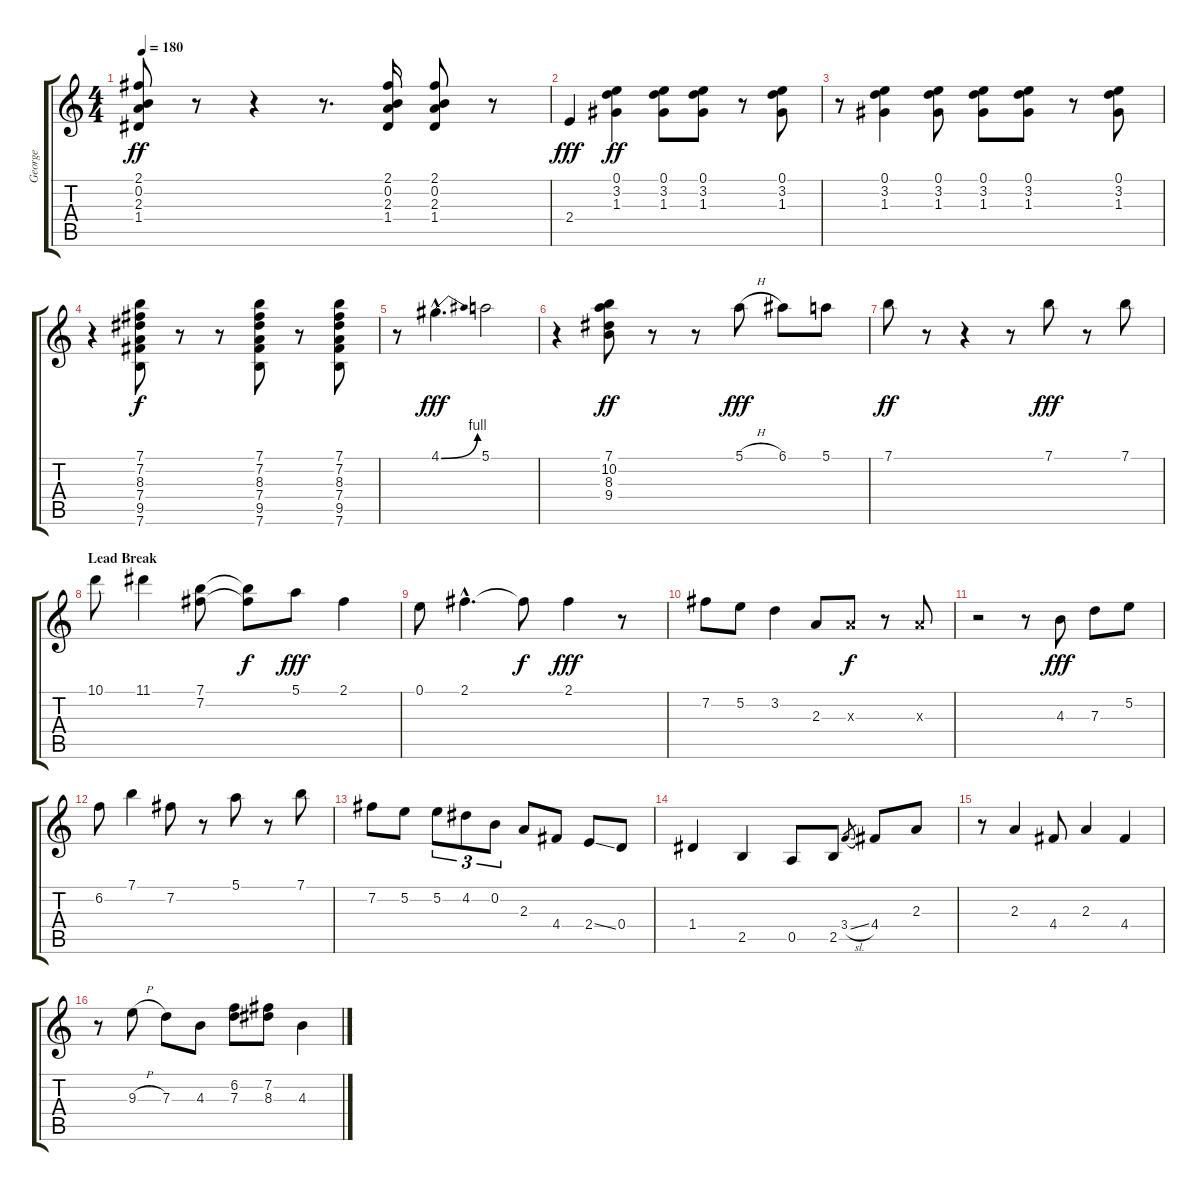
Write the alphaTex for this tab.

\track ("George" "George") {instrument electricguitarjazz}
\staff {score tabs}
\tuning (E4 B3 G3 D3 A2 E2) {hide}
\ts (4 4)
\tempo 180
\clef g2
\ks c
(2.1 0.2 2.3 1.4).8{dy ff} r.8 r.4 r.8{d} (2.1 0.2 2.3 1.4).16 (2.1 0.2 2.3 1.4).8 r.8 |
2.4.4{dy fff} (0.1 3.2 1.3).4{dy ff} (0.1 3.2 1.3).8 (0.1 3.2 1.3).8 r.8 (0.1 3.2 1.3).8 |
r.8 (0.1 3.2 1.3).4 (0.1 3.2 1.3).8 (0.1 3.2 1.3).8 (0.1 3.2 1.3).8 r.8 (0.1 3.2 1.3).8 |
r.4 (7.1 7.2 8.3 7.4 9.5 7.6).8{dy f} r.8 r.8 (7.1 7.2 8.3 7.4 9.5 7.6).8 r.8 (7.1 7.2 8.3 7.4 9.5 7.6).8 |
r.8 4.1{be (bend 0 0 60 4) hac}.4{d dy fff} 5.1.2 |
r.4 (7.1 10.2 8.3 9.4).8{dy ff} r.8 r.8 5.1{h}.8{dy fff} 6.1.8 5.1.8 |
7.1.8{dy ff} r.8 r.4 r.8 7.1.8{dy fff} r.8 7.1.8 |
\section ("" "Lead Break")
10.1.8 11.1.4 (7.1 7.2).8 (7.1{t} 7.2{t}).8{dy f} 5.1.8{dy fff} 2.1.4 |
0.1.8 2.1{hac}.4{d} 2.1{t}.8{dy f} 2.1.4{dy fff} r.8 |
7.2.8 5.2.8 3.2.4 2.3.8 2.3{x}.8{dy f} r.8 2.3{x}.8 |
r.2 r.8 4.3.8{dy fff} 7.3.8 5.2.8 |
6.2.8 7.1.4 7.2.8 r.8 5.1.8 r.8 7.1.8 |
7.2.8 5.2.8 5.2.8{tu (3 2)} 4.2.8{tu (3 2)} 0.2.8{tu (3 2)} 2.3.8 4.4.8 2.4{ss}.8 0.4.8 |
1.4.4 2.5.4 0.5.8 2.5.8 3.4{sl}.8{gr} 4.4.8 2.3.8 |
r.8 2.3.4 4.4.8 2.3.4 4.4.4 |
r.8 9.3{h}.8 7.3.8 4.3.8 (6.2 7.3).8 (7.2 8.3).8 4.3.4
